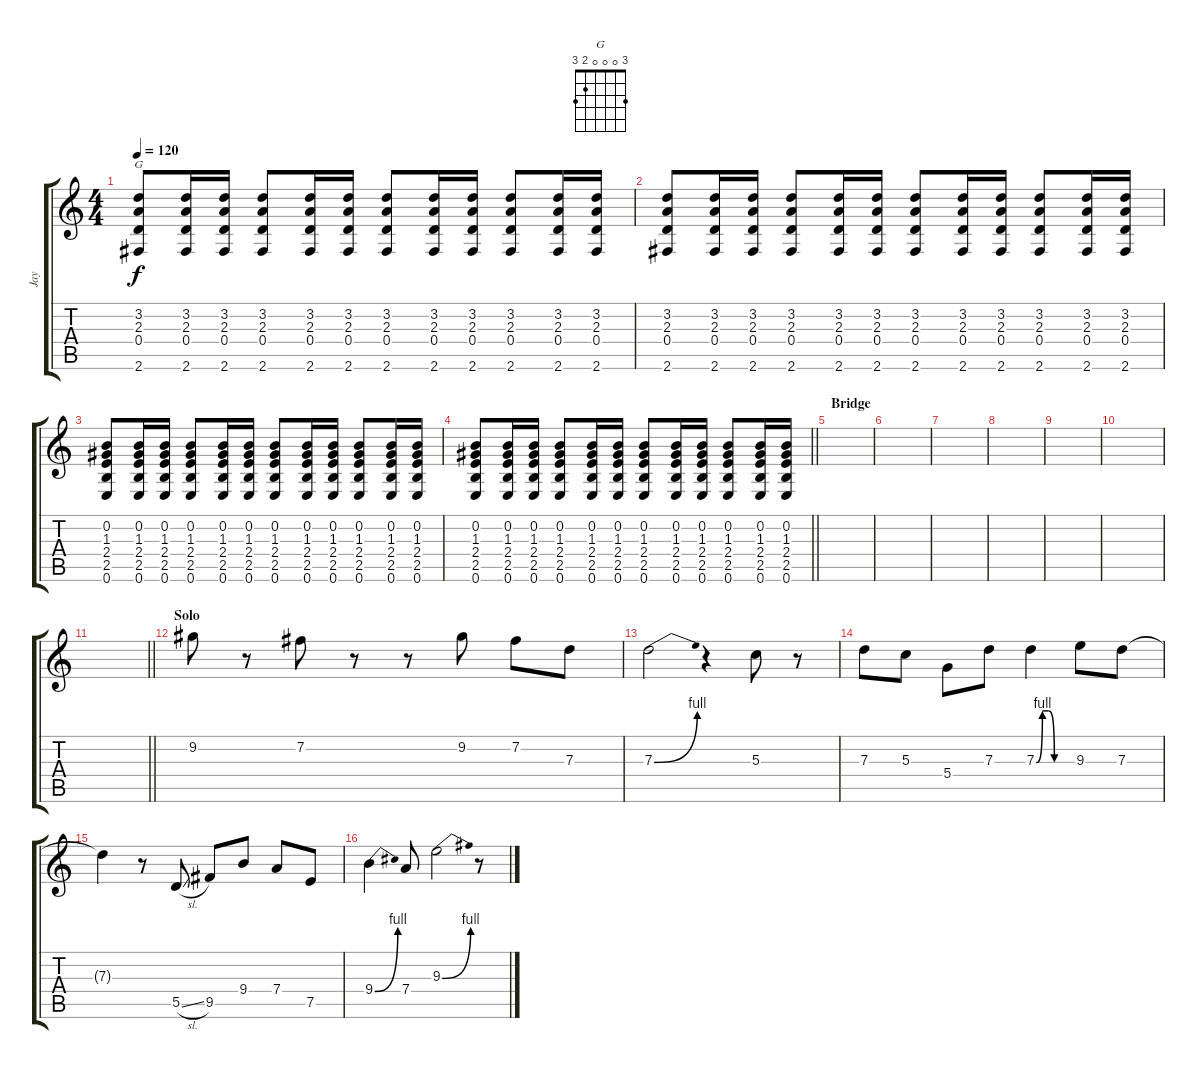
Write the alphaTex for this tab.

\track ("Jay" "Jay") {instrument electricguitarjazz}
\staff {score tabs}
\tuning (E4 B3 G3 D3 A2 E2) {hide}
\chord ("G" 3 0 0 0 2 3)
\ts (4 4)
\tempo 120
\clef g2
\ks c
(3.2 2.3 0.4 2.6).8{ch "G" dy f} (3.2 2.3 0.4 2.6).16 (3.2 2.3 0.4 2.6).16 (3.2 2.3 0.4 2.6).8 (3.2 2.3 0.4 2.6).16 (3.2 2.3 0.4 2.6).16 (3.2 2.3 0.4 2.6).8 (3.2 2.3 0.4 2.6).16 (3.2 2.3 0.4 2.6).16 (3.2 2.3 0.4 2.6).8 (3.2 2.3 0.4 2.6).16 (3.2 2.3 0.4 2.6).16 |
(3.2 2.3 0.4 2.6).8 (3.2 2.3 0.4 2.6).16 (3.2 2.3 0.4 2.6).16 (3.2 2.3 0.4 2.6).8 (3.2 2.3 0.4 2.6).16 (3.2 2.3 0.4 2.6).16 (3.2 2.3 0.4 2.6).8 (3.2 2.3 0.4 2.6).16 (3.2 2.3 0.4 2.6).16 (3.2 2.3 0.4 2.6).8 (3.2 2.3 0.4 2.6).16 (3.2 2.3 0.4 2.6).16 |
(0.2 1.3 2.4 2.5 0.6).8 (0.2 1.3 2.4 2.5 0.6).16 (0.2 1.3 2.4 2.5 0.6).16 (0.2 1.3 2.4 2.5 0.6).8 (0.2 1.3 2.4 2.5 0.6).16 (0.2 1.3 2.4 2.5 0.6).16 (0.2 1.3 2.4 2.5 0.6).8 (0.2 1.3 2.4 2.5 0.6).16 (0.2 1.3 2.4 2.5 0.6).16 (0.2 1.3 2.4 2.5 0.6).8 (0.2 1.3 2.4 2.5 0.6).16 (0.2 1.3 2.4 2.5 0.6).16 |
\barLineRight lightlight
(0.2 1.3 2.4 2.5 0.6).8 (0.2 1.3 2.4 2.5 0.6).16 (0.2 1.3 2.4 2.5 0.6).16 (0.2 1.3 2.4 2.5 0.6).8 (0.2 1.3 2.4 2.5 0.6).16 (0.2 1.3 2.4 2.5 0.6).16 (0.2 1.3 2.4 2.5 0.6).8 (0.2 1.3 2.4 2.5 0.6).16 (0.2 1.3 2.4 2.5 0.6).16 (0.2 1.3 2.4 2.5 0.6).8 (0.2 1.3 2.4 2.5 0.6).16 (0.2 1.3 2.4 2.5 0.6).16 |
\section ("" "Bridge")
|
|
|
|
|
|
\barLineRight lightlight
|
\section ("" "Solo")
9.2.8 r.8 7.2.8 r.8 r.8 9.2.8 7.2.8 7.3.8 |
7.3{be (bend 0 0 60 4)}.2 r.4 5.3.8 r.8 |
7.3.8 5.3.8 5.4.8 7.3.8 7.3{be (custom 0 0 10 4 20 4 30 0 60 0)}.4 9.3.8 7.3.8 |
7.3{t}.4 r.8 5.5{sl}.8 9.5.8 9.4.8 7.4.8 7.5.8 |
9.4{be (bend 0 0 60 4)}.4 7.4.8 9.3{be (bend 0 0 60 4)}.2 r.8
